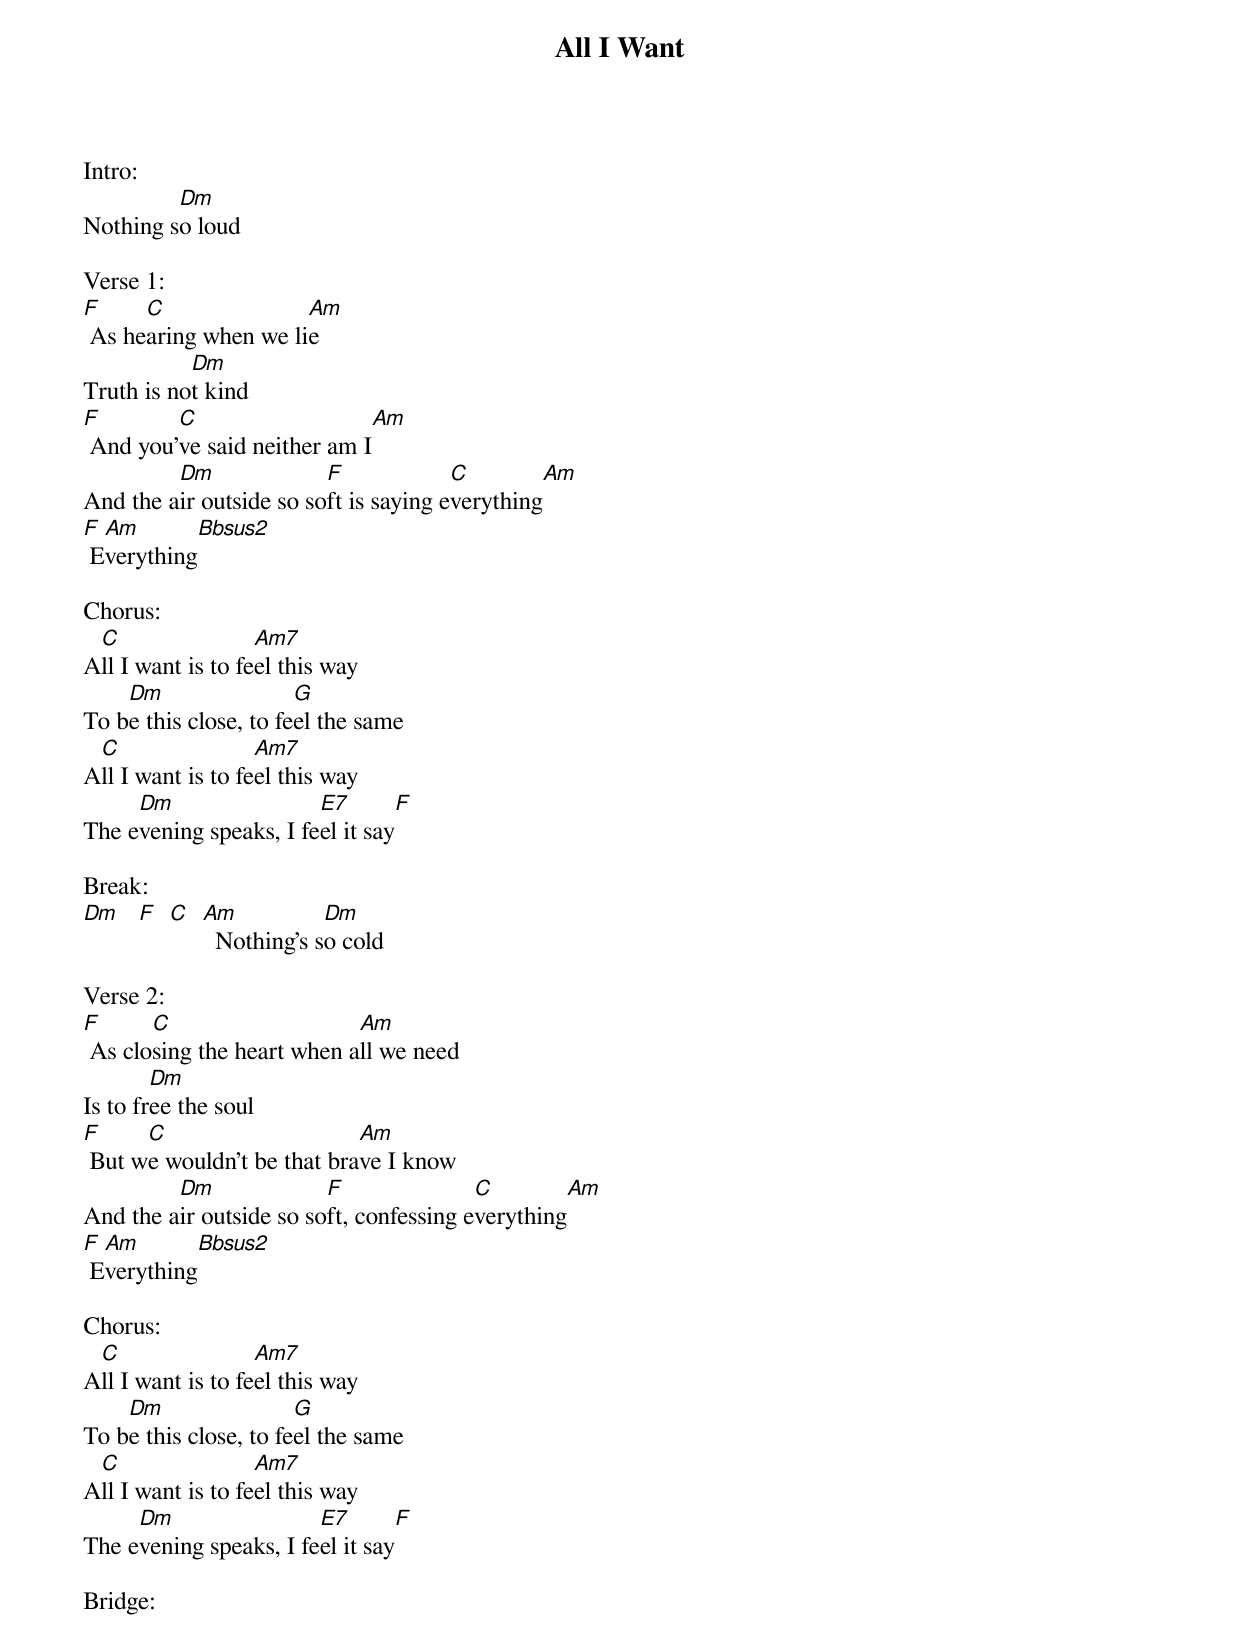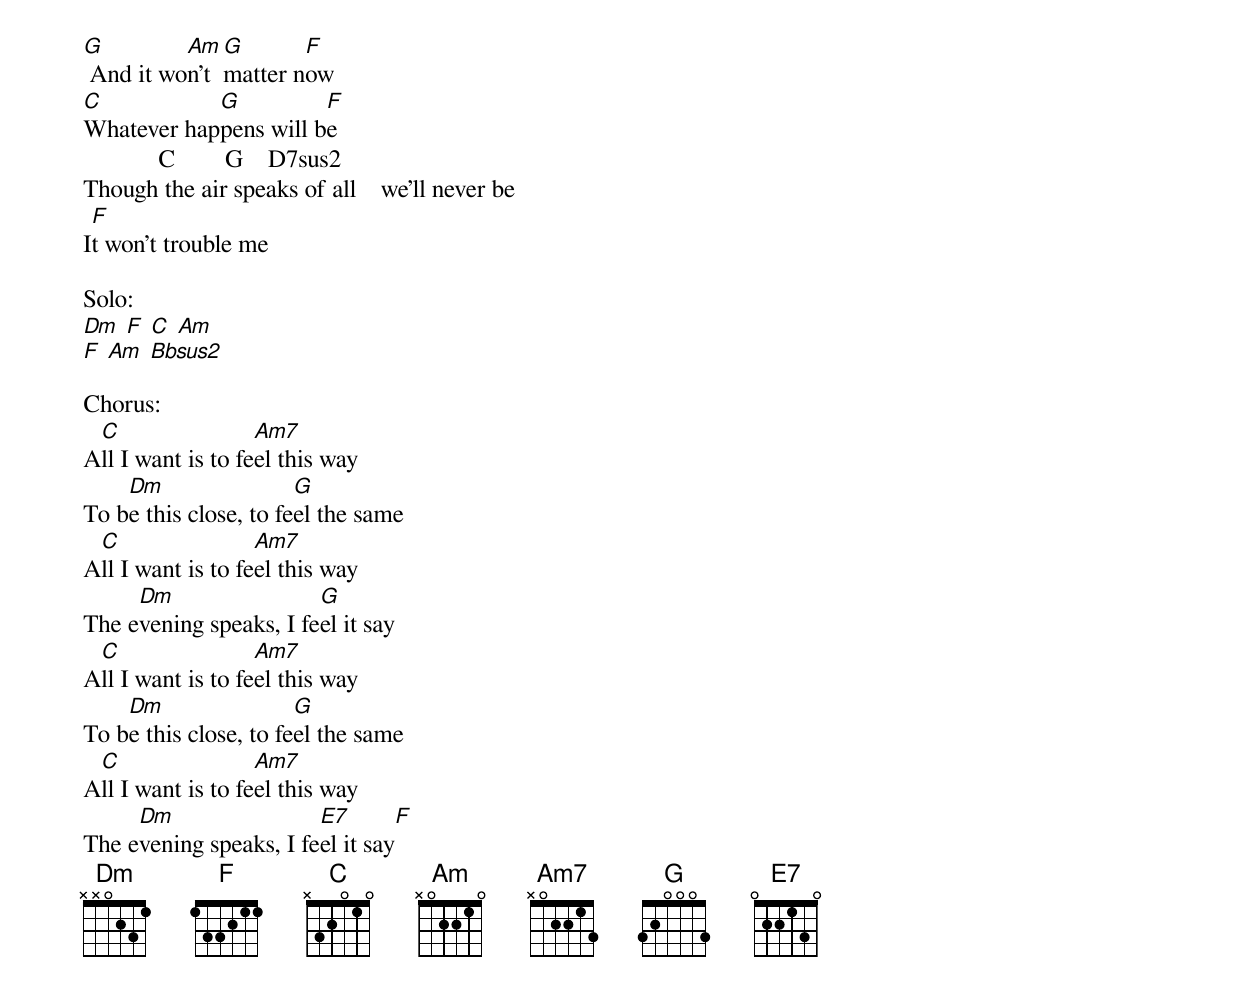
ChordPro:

{title:All I Want}
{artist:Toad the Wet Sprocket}
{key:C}
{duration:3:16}
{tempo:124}

Intro:
Nothing s[Dm]o loud

Verse 1:
[F] As he[C]aring when we li[Am]e
Truth is no[Dm]t kind
[F] And you'[C]ve said neither am I[Am]
And the a[Dm]ir outside so so[F]ft is saying e[C]verything[Am]
[F] E[Am]verything[Bbsus2]

Chorus:
A[C]ll I want is to fe[Am7]el this way
To b[Dm]e this close, to fe[G]el the same
A[C]ll I want is to fe[Am7]el this way
The e[Dm]vening speaks, I fe[E7]el it say[F]

Break:
[Dm]   [F]  [C]  [Am]  Nothing's s[Dm]o cold

Verse 2:
[F] As clo[C]sing the heart when a[Am]ll we need
Is to fr[Dm]ee the soul
[F] But w[C]e wouldn't be that bra[Am]ve I know
And the a[Dm]ir outside so so[F]ft, confessing e[C]verything[Am]
[F] E[Am]verything[Bbsus2]

Chorus:
A[C]ll I want is to fe[Am7]el this way
To b[Dm]e this close, to fe[G]el the same
A[C]ll I want is to fe[Am7]el this way
The e[Dm]vening speaks, I fe[E7]el it say[F]

Bridge:
[G] And it wo[Am]n't [G]matter n[F]ow
[C]Whatever hap[G]pens will b[F]e
            C        G    D7sus2
Though the air speaks of all    we'll never be
I[F]t won't trouble me

Solo:
[Dm] [F] [C] [Am]
[F] [Am] [Bbsus2]

Chorus:
A[C]ll I want is to fe[Am7]el this way
To b[Dm]e this close, to fe[G]el the same
A[C]ll I want is to fe[Am7]el this way
The e[Dm]vening speaks, I fe[G]el it say
A[C]ll I want is to fe[Am7]el this way
To b[Dm]e this close, to fe[G]el the same
A[C]ll I want is to fe[Am7]el this way
The e[Dm]vening speaks, I fe[E7]el it say[F]
